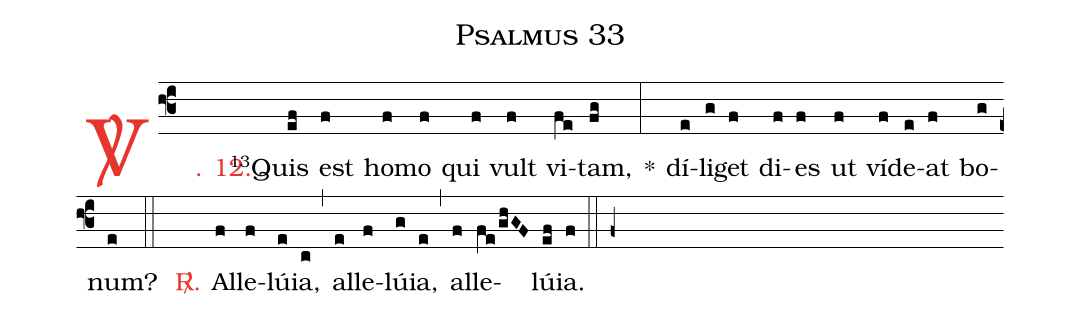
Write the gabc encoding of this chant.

name: Psalmus 33;
%%
(f3)

<c><sp>V/</sp>. 12.</c>() <v>\VSup{13}</v>Quis(ef) est(f) ho(f)mo(f) qui(f) vult(f) vi(fe)tam,(fg) *(:) dí(e)li(g)get(f) di(f)es(f) ut(f) ví(f)de(e)at(f) bo(g)num?(e)

(::)

<nlba><c><sp>R/</sp>.</c>() Al</nlba>(f)le(f)lú(e)ia,(c) (,) al(e)le(f)lú(g)ia,(e) (,) al(f)le(fe/ghGF)lú(ef)ia.(f)

(::)

(f+)
